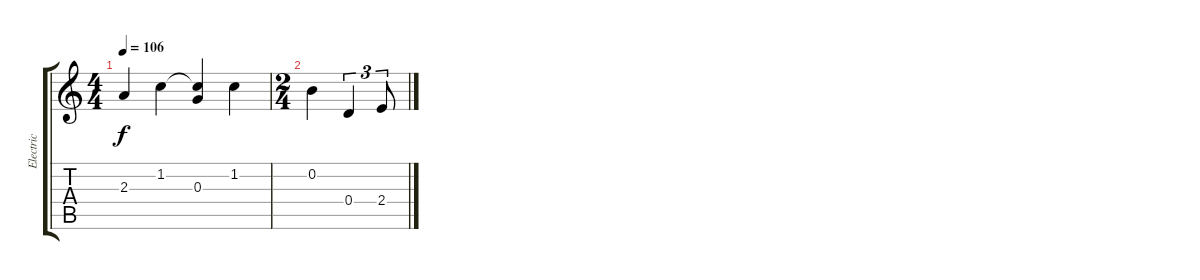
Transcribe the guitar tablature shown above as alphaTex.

\track ("Electric" "Electric") {instrument overdrivenguitar}
\staff {score tabs}
\tuning (E4 B3 G3 D3 A2 E2) {hide}
\ts (4 4)
\tempo 106
\clef g2
\ks c
2.3.4{dy f} 1.2.4 (1.2{t} 0.3).4 1.2.4 |
\ts (2 4)
0.2.4 0.4.4{tu (3 2)} 2.4.8{tu (3 2)}
